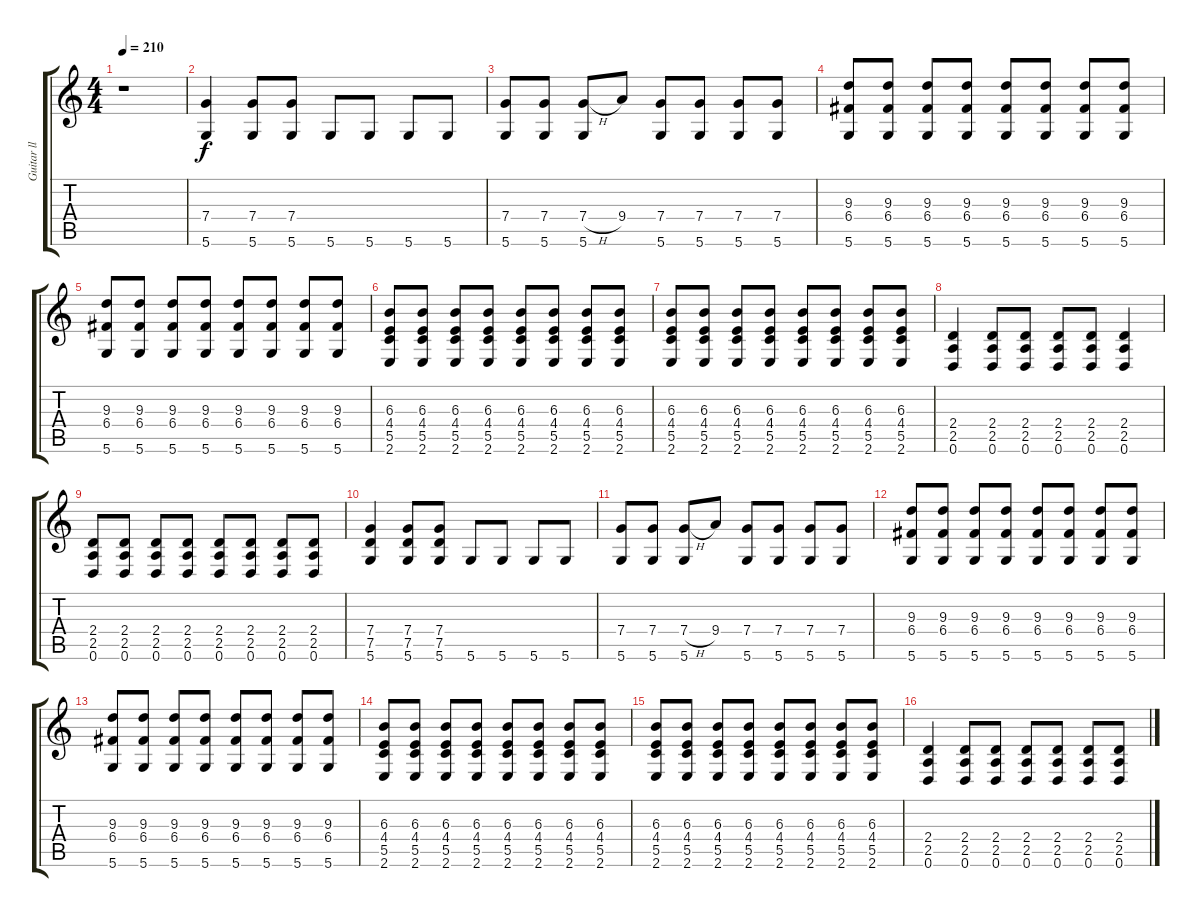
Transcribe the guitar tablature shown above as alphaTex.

\track ("Guitar ll" "Guitar ll") {instrument distortionguitar}
\staff {score tabs}
\tuning (D4 A3 F3 C3 G2 D2) {hide}
\ts (4 4)
\tempo 210
\clef g2
\ks c
r.1{dy f} |
(7.4 5.6).4 (7.4 5.6).8 (7.4 5.6).8 5.6.8 5.6.8 5.6.8 5.6.8 |
(7.4 5.6).8 (7.4 5.6).8 (7.4{h} 5.6).8 9.4.8 (7.4 5.6).8 (7.4 5.6).8 (7.4 5.6).8 (7.4 5.6).8 |
(9.3 6.4 5.6).8 (9.3 6.4 5.6).8 (9.3 6.4 5.6).8 (9.3 6.4 5.6).8 (9.3 6.4 5.6).8 (9.3 6.4 5.6).8 (9.3 6.4 5.6).8 (9.3 6.4 5.6).8 |
(9.3 6.4 5.6).8 (9.3 6.4 5.6).8 (9.3 6.4 5.6).8 (9.3 6.4 5.6).8 (9.3 6.4 5.6).8 (9.3 6.4 5.6).8 (9.3 6.4 5.6).8 (9.3 6.4 5.6).8 |
(6.3 4.4 5.5 2.6).8 (6.3 4.4 5.5 2.6).8 (6.3 4.4 5.5 2.6).8 (6.3 4.4 5.5 2.6).8 (6.3 4.4 5.5 2.6).8 (6.3 4.4 5.5 2.6).8 (6.3 4.4 5.5 2.6).8 (6.3 4.4 5.5 2.6).8 |
(6.3 4.4 5.5 2.6).8 (6.3 4.4 5.5 2.6).8 (6.3 4.4 5.5 2.6).8 (6.3 4.4 5.5 2.6).8 (6.3 4.4 5.5 2.6).8 (6.3 4.4 5.5 2.6).8 (6.3 4.4 5.5 2.6).8 (6.3 4.4 5.5 2.6).8 |
(2.4 2.5 0.6).4 (2.4 2.5 0.6).8 (2.4 2.5 0.6).8 (2.4 2.5 0.6).8 (2.4 2.5 0.6).8 (2.4 2.5 0.6).4 |
(2.4 2.5 0.6).8 (2.4 2.5 0.6).8 (2.4 2.5 0.6).8 (2.4 2.5 0.6).8 (2.4 2.5 0.6).8 (2.4 2.5 0.6).8 (2.4 2.5 0.6).8 (2.4 2.5 0.6).8 |
(7.4 7.5 5.6).4 (7.4 7.5 5.6).8 (7.4 7.5 5.6).8 5.6.8 5.6.8 5.6.8 5.6.8 |
(7.4 5.6).8 (7.4 5.6).8 (7.4{h} 5.6).8 9.4.8 (7.4 5.6).8 (7.4 5.6).8 (7.4 5.6).8 (7.4 5.6).8 |
(9.3 6.4 5.6).8 (9.3 6.4 5.6).8 (9.3 6.4 5.6).8 (9.3 6.4 5.6).8 (9.3 6.4 5.6).8 (9.3 6.4 5.6).8 (9.3 6.4 5.6).8 (9.3 6.4 5.6).8 |
(9.3 6.4 5.6).8 (9.3 6.4 5.6).8 (9.3 6.4 5.6).8 (9.3 6.4 5.6).8 (9.3 6.4 5.6).8 (9.3 6.4 5.6).8 (9.3 6.4 5.6).8 (9.3 6.4 5.6).8 |
(6.3 4.4 5.5 2.6).8 (6.3 4.4 5.5 2.6).8 (6.3 4.4 5.5 2.6).8 (6.3 4.4 5.5 2.6).8 (6.3 4.4 5.5 2.6).8 (6.3 4.4 5.5 2.6).8 (6.3 4.4 5.5 2.6).8 (6.3 4.4 5.5 2.6).8 |
(6.3 4.4 5.5 2.6).8 (6.3 4.4 5.5 2.6).8 (6.3 4.4 5.5 2.6).8 (6.3 4.4 5.5 2.6).8 (6.3 4.4 5.5 2.6).8 (6.3 4.4 5.5 2.6).8 (6.3 4.4 5.5 2.6).8 (6.3 4.4 5.5 2.6).8 |
(2.4 2.5 0.6).4 (2.4 2.5 0.6).8 (2.4 2.5 0.6).8 (2.4 2.5 0.6).8 (2.4 2.5 0.6).8 (2.4 2.5 0.6).8 (2.4 2.5 0.6).8
